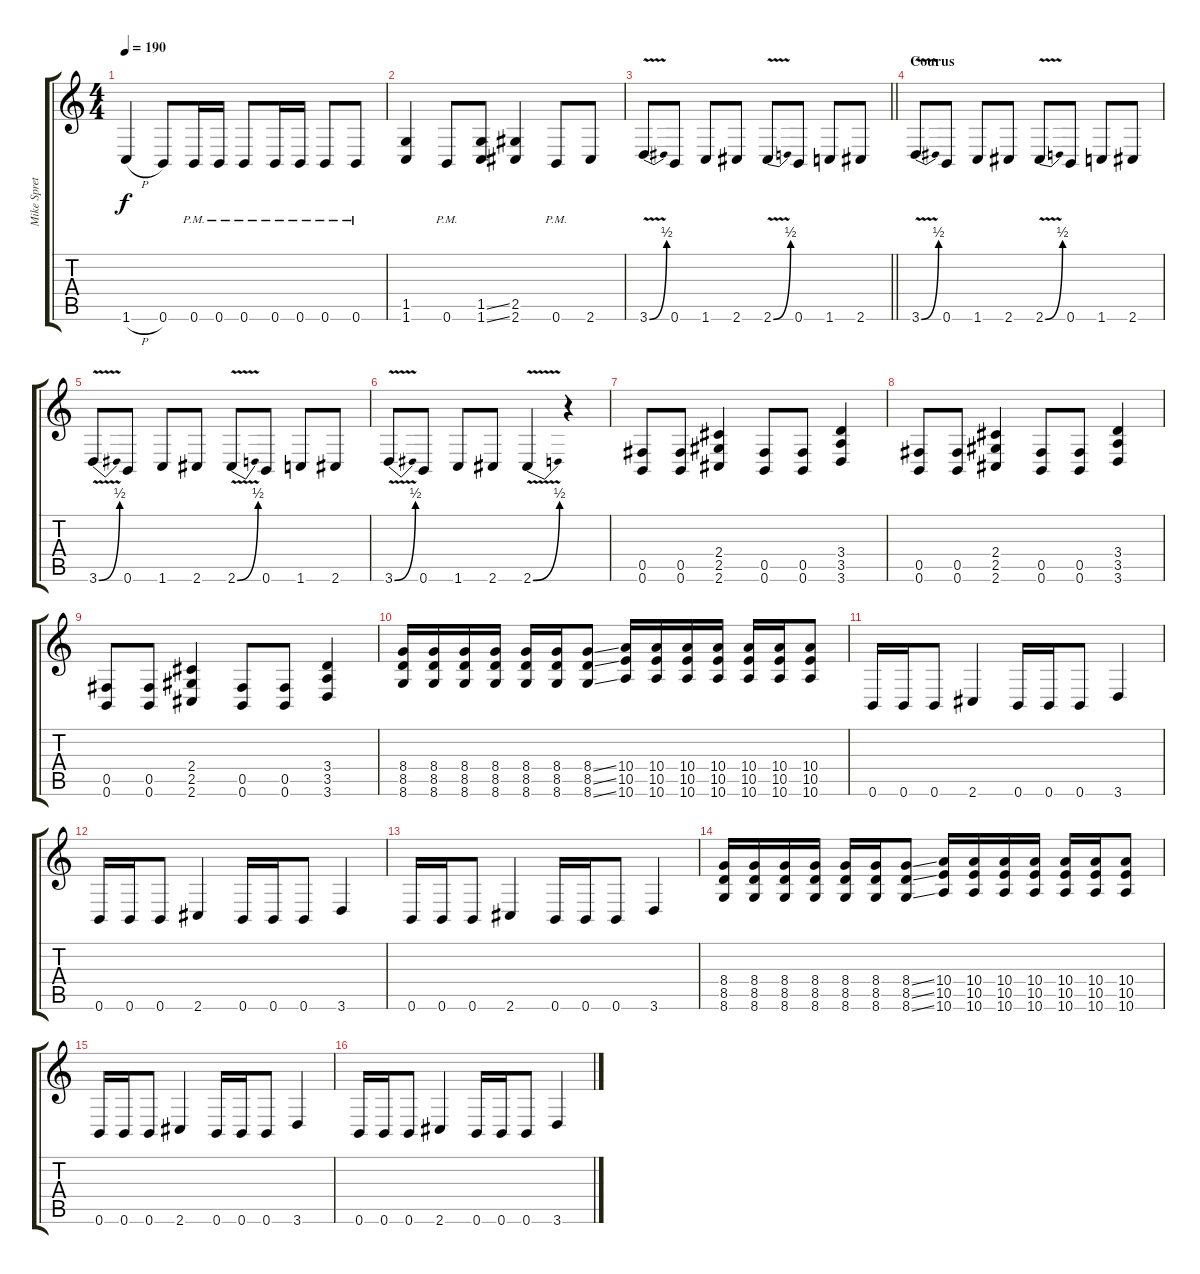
\track ("Mike Spretzer (Distortion Guitar)" "Mike Spret") {instrument distortionguitar}
\staff {score tabs}
\tuning (Db4 Ab3 E3 B2 Gb2 B1) {hide}
\ts (4 4)
\tempo 190
\clef g2
\ks c
1.6{h}.4{dy f} 0.6.8 0.6{pm}.16 0.6{pm}.16 0.6{pm}.8 0.6{pm}.16 0.6{pm}.16 0.6{pm}.8 0.6{pm}.8 |
(1.5 1.6).4 0.6{pm}.8 (1.5{ss} 1.6{ss}).8 (2.5 2.6).4 0.6{pm}.8 2.6.8 |
\barLineRight lightlight
3.6{be (bend 0 0 60 2) v}.8 0.6.8 1.6.8 2.6.8 2.6{be (bend 0 0 60 2) v}.8 0.6.8 1.6.8 2.6.8 |
\section ("" "Courus")
3.6{be (bend 0 0 60 2) v}.8 0.6.8 1.6.8 2.6.8 2.6{be (bend 0 0 60 2) v}.8 0.6.8 1.6.8 2.6.8 |
3.6{be (bend 0 0 60 2) v}.8 0.6.8 1.6.8 2.6.8 2.6{be (bend 0 0 60 2) v}.8 0.6.8 1.6.8 2.6.8 |
3.6{be (bend 0 0 60 2) v}.8 0.6.8 1.6.8 2.6.8 2.6{be (bend 0 0 60 2) v}.4 r.4 |
(0.5 0.6).8 (0.5 0.6).8 (2.4 2.5 2.6).4 (0.5 0.6).8 (0.5 0.6).8 (3.4 3.5 3.6).4 |
(0.5 0.6).8 (0.5 0.6).8 (2.4 2.5 2.6).4 (0.5 0.6).8 (0.5 0.6).8 (3.4 3.5 3.6).4 |
(0.5 0.6).8 (0.5 0.6).8 (2.4 2.5 2.6).4 (0.5 0.6).8 (0.5 0.6).8 (3.4 3.5 3.6).4 |
(8.4 8.5 8.6).16 (8.4 8.5 8.6).16 (8.4 8.5 8.6).16 (8.4 8.5 8.6).16 (8.4 8.5 8.6).16 (8.4 8.5 8.6).16 (8.4{ss} 8.5{ss} 8.6{ss}).8 (10.4 10.5 10.6).16 (10.4 10.5 10.6).16 (10.4 10.5 10.6).16 (10.4 10.5 10.6).16 (10.4 10.5 10.6).16 (10.4 10.5 10.6).16 (10.4 10.5 10.6).8 |
0.6.16 0.6.16 0.6.8 2.6.4 0.6.16 0.6.16 0.6.8 3.6.4 |
0.6.16 0.6.16 0.6.8 2.6.4 0.6.16 0.6.16 0.6.8 3.6.4 |
0.6.16 0.6.16 0.6.8 2.6.4 0.6.16 0.6.16 0.6.8 3.6.4 |
(8.4 8.5 8.6).16 (8.4 8.5 8.6).16 (8.4 8.5 8.6).16 (8.4 8.5 8.6).16 (8.4 8.5 8.6).16 (8.4 8.5 8.6).16 (8.4{ss} 8.5{ss} 8.6{ss}).8 (10.4 10.5 10.6).16 (10.4 10.5 10.6).16 (10.4 10.5 10.6).16 (10.4 10.5 10.6).16 (10.4 10.5 10.6).16 (10.4 10.5 10.6).16 (10.4 10.5 10.6).8 |
0.6.16 0.6.16 0.6.8 2.6.4 0.6.16 0.6.16 0.6.8 3.6.4 |
0.6.16 0.6.16 0.6.8 2.6.4 0.6.16 0.6.16 0.6.8 3.6.4
